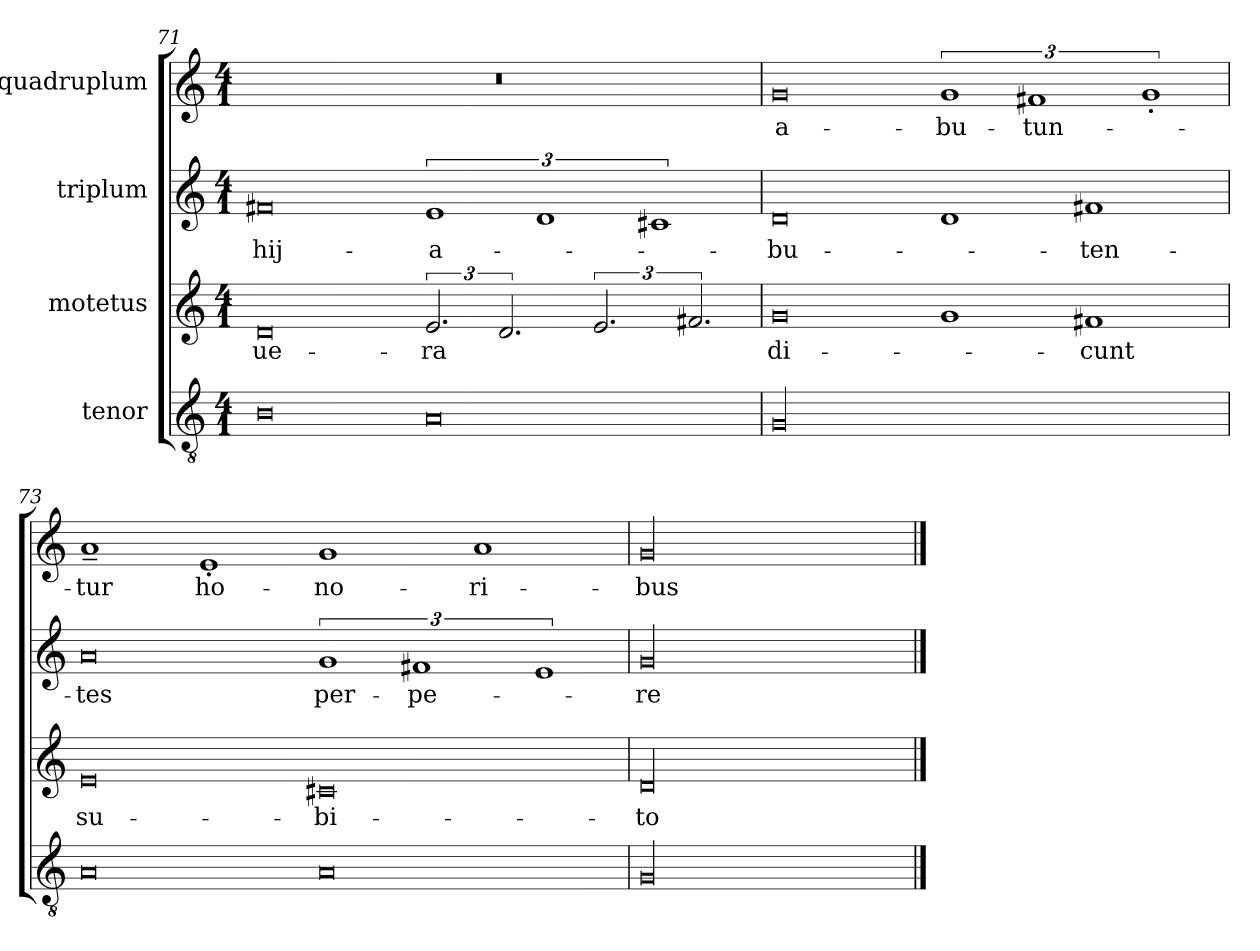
**kern	**kern	**text	**kern	**text	**kern	**text
*part4	*part3	*part3	*part2	*part2	*part1	*part1
*staff4	*staff3	*staff3	*staff2	*staff2	*staff1	*staff1
*I"tenor	*I"motetus	*	*I"triplum	*	*I"quadruplum	*
!!LO:PB:g=z
*clefGv2	*clefG2	*	*clefG2	*	*clefG2	*
*k[]	*k[]	*	*k[]	*	*k[]	*
*C:	*C:	*	*C:	*	*C:	*
*M4/1	*M4/1	*	*M4/1	*	*M4/1	*
=71	=71	=71	=71	=71	=71	=71
0B\	0d/	ue-	0f#X/	hij-	00r	.
0A/	3.e/	-ra	3%2e/	a-	.	.
.	3.d/	.	.	.	.	.
.	.	.	3%2d/	.	.	.
.	3.e/	.	.	.	.	.
.	.	.	3%2c#X/	.	.	.
.	3.f#X/	.	.	.	.	.
=72	=72	=72	=72	=72	=72	=72
00G/	0g/	di-	0d/	-bu-	0g/	a-
.	1g/	.	1d/	.	3%2g/	-bu-
.	.	.	.	.	3%2f#X/	-tun-
.	1f#X/	-cunt	1f#X/	-ten-	.	.
.	.	.	.	.	3%2g'/	.
=73	=73	=73	=73	=73	=73	=73
0A/	0e/	su-	0a/	-tes	1a~/	-tur
.	.	.	.	.	1e'/	ho-
0A/	0c#X/	-bi-	3%2g/	per-	1g/	-no-
.	.	.	3%2f#X/	-pe-	.	.
.	.	.	.	.	1a/	-ri-
.	.	.	3%2e/	.	.	.
=74	=74	=74	=74	=74	=74	=74
00G/	00d/	-to	00g/	-re	00g/	-bus
==	==	==	==	==	==	==
*-	*-	*-	*-	*-	*-	*-
